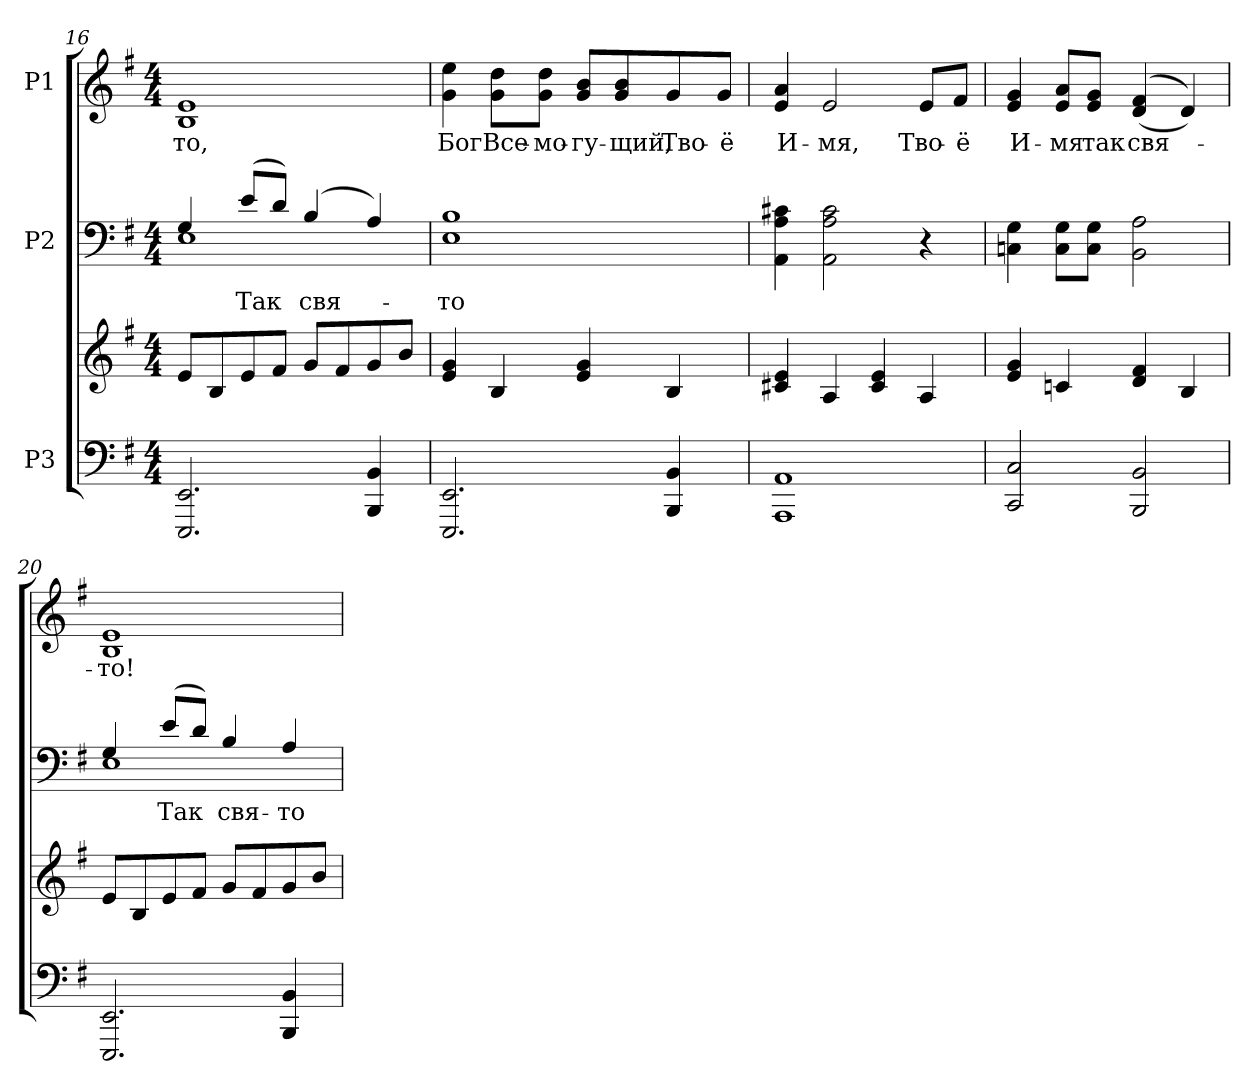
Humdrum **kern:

**kern	**kern	**kern	**text	**kern	**text
*part3	*part3	*part2	*part2	*part1	*part1
*staff4	*staff3	*staff2	*staff2	*staff1	*staff1
*I"P3	*	*I"P2	*	*I"P1	*
*clefF4	*clefG2	*clefF4	*	*clefG2	*
*k[f#]	*k[f#]	*k[f#]	*	*k[f#]	*
*e:	*e:	*e:	*	*e:	*
*M4/4	*M4/4	*M4/4	*	*M4/4	*
=16	=16	=16	=16	=16	=16
*	*	*^	*	*	*
!	!	!	!	!	!	!LO:LY:b:color=#000000
2.EEEi/ 2.EEi	8ei/L	4Gi/	1Ei	.	1Bi 1ei	-то,
.	8Bi/	.	.	.	.	.
!	!	!	!	!LO:LY:a:color=#000000	!	!
.	8ei/	(8ei/L	.	Так	.	.
.	8f#i/J	8di/J)	.	.	.	.
!	!	!	!	!LO:LY:a:color=#000000	!	!
.	8gi/L	(4Bi/	.	свя-	.	.
.	8f#i/	.	.	.	.	.
4BBBi/ 4BBi	8gi/	4Ai/)	.	.	.	.
.	8bi/J	.	.	.	.	.
*	*	*v	*v	*	*	*
=17	=17	=17	=17	=17	=17
!	!	!	!LO:LY:a:color=#000000	!	!
!	!	!	!	!	!LO:LY:b:color=#000000
2.EEEi/ 2.EEi	4ei/ 4gi	1Ei 1Bi	-то	4gi\ 4eei	Бог
!	!	!	!	!	!LO:LY:b:color=#000000
.	4Bi/	.	.	8gi\ 8ddiL	Все-
!	!	!	!	!	!LO:LY:b:color=#000000
.	.	.	.	8gi\ 8ddiJ	-мо-
!	!	!	!	!	!LO:LY:b:color=#000000
.	4ei/ 4gi	.	.	8gi/ 8biL	-гу-
!	!	!	!	!	!LO:LY:b:color=#000000
.	.	.	.	8gi/ 8bi	-щий,
!	!	!	!	!	!LO:LY:b:color=#000000
4BBBi/ 4BBi	4Bi/	.	.	8gi/	Тво-
!	!	!	!	!	!LO:LY:b:color=#000000
.	.	.	.	8gi/J	-ё
!!LO:LB:g=z
=18	=18	=18	=18	=18	=18
!	!	!	!	!	!LO:LY:b:color=#000000
1AAAi 1AAi	4c#Xi/ 4ei	4AAi\ 4Ai 4c#Xi	.	4ei/ 4ai	И-
!	!	!	!	!	!LO:LY:b:color=#000000
.	4Ai/	2AAi\ 2Ai 2c#i	.	2ei/	-мя,
.	4c#i/ 4ei	.	.	.	.
!	!	!	!	!	!LO:LY:b:color=#000000
.	4Ai/	4r	.	8ei/L	Тво-
!	!	!	!	!	!LO:LY:b:color=#000000
.	.	.	.	8f#i/J	-ё
=19	=19	=19	=19	=19	=19
!	!	!	!	!	!LO:LY:b:color=#000000
2CCi/ 2Ci	4ei/ 4gi	4Cni\ 4Gi	.	4ei/ 4gi	И-
!	!	!	!	!	!LO:LY:b:color=#000000
.	4cni/	8Ci\ 8GiL	.	8ei/ 8aiL	-мя
!	!	!	!	!	!LO:LY:b:color=#000000
.	.	8Ci\ 8GiJ	.	8ei/ 8giJ	так
!	!	!	!	!	!LO:LY:b:color=#000000
2BBBi/ 2BBi	4di/ 4f#i	2BBi\ 2Ai	.	((4di/ 4f#i	свя-
.	4Bi/	.	.	4di/))	.
=20	=20	=20	=20	=20	=20
*	*	*^	*	*	*
!	!	!	!	!	!	!LO:LY:b:color=#000000
2.EEEi/ 2.EEi	8ei/L	4Gi/	1Ei	.	1Bi 1ei	-то!
.	8Bi/	.	.	.	.	.
!	!	!	!	!LO:LY:a:color=#000000	!	!
.	8ei/	(8ei/L	.	Так	.	.
.	8f#i/J	8di/J)	.	.	.	.
!	!	!	!	!LO:LY:a:color=#000000	!	!
.	8gi/L	4Bi/	.	свя-	.	.
.	8f#i/	.	.	.	.	.
!	!	!	!	!LO:LY:a:color=#000000	!	!
4BBBi/ 4BBi	8gi/	4Ai/	.	-то	.	.
.	8bi/J	.	.	.	.	.
*	*	*v	*v	*	*	*
=	=	=	=	=	=
*-	*-	*-	*-	*-	*-
